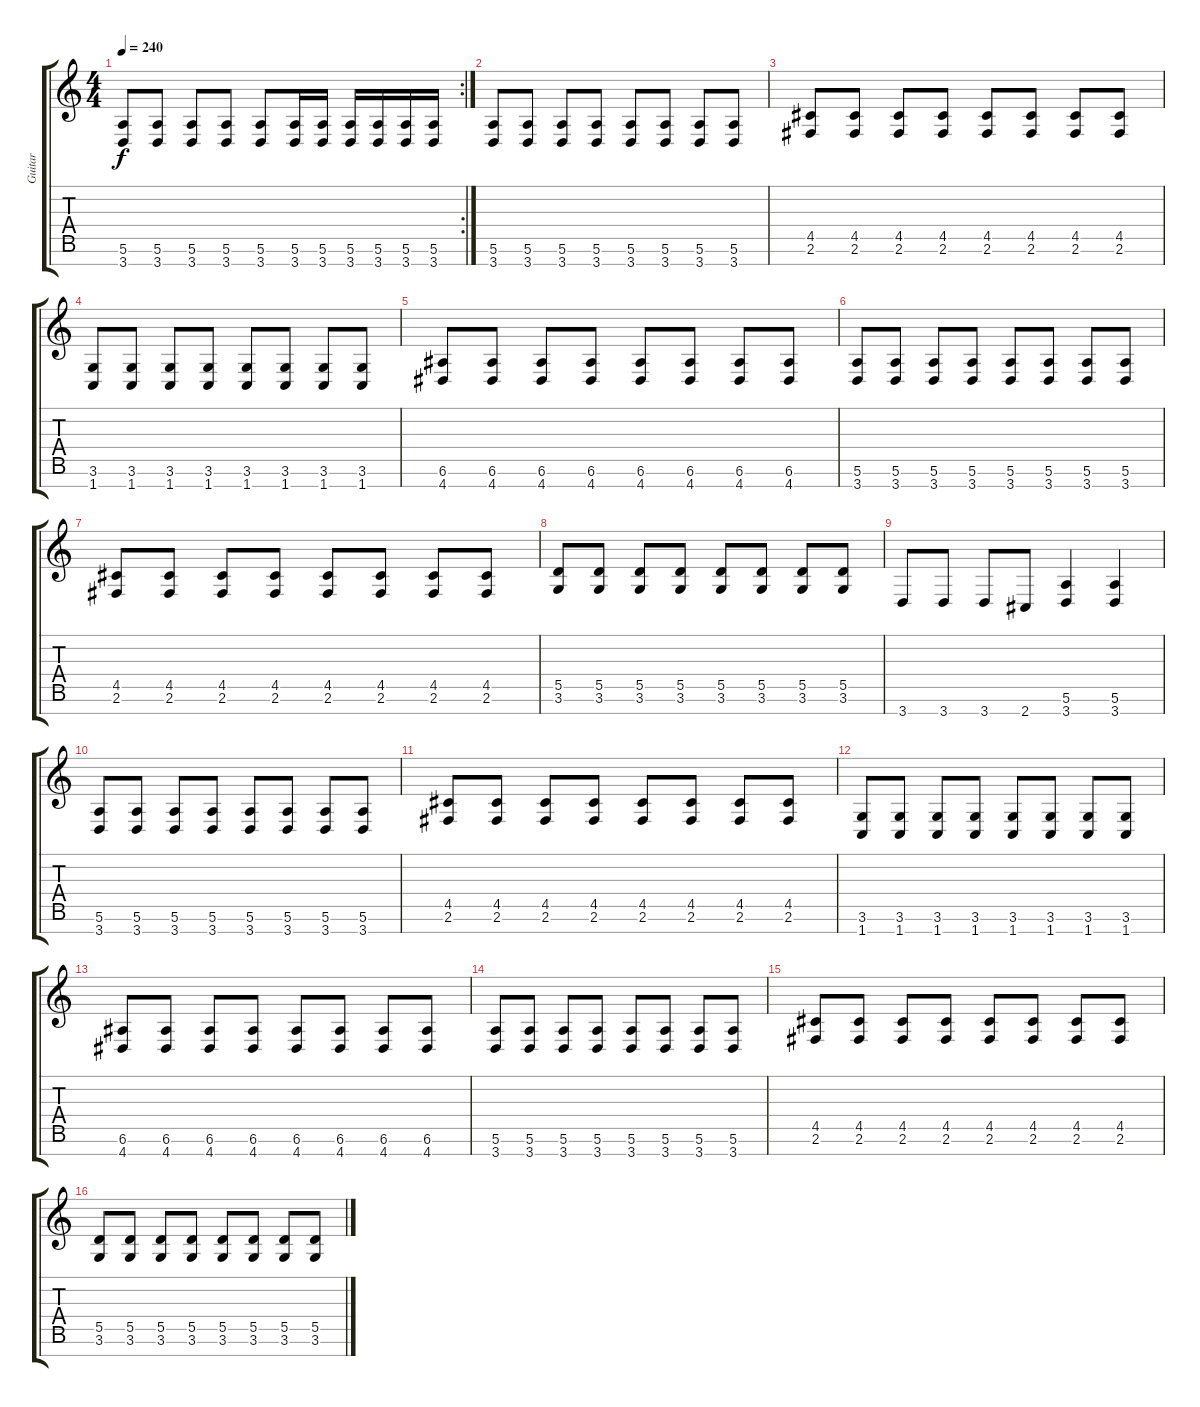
\track ("Guitar" "Guitar") {instrument distortionguitar}
\staff {score tabs}
\tuning (E4 B3 G3 D3 A2 E2 B1) {hide}
\rc 2
\ts (4 4)
\tempo 240
\clef g2
\ks c
(5.6 3.7).8{dy f} (5.6 3.7).8 (5.6 3.7).8 (5.6 3.7).8 (5.6 3.7).8 (5.6 3.7).16 (5.6 3.7).16 (5.6 3.7).16 (5.6 3.7).16 (5.6 3.7).16 (5.6 3.7).16 |
(5.6 3.7).8 (5.6 3.7).8 (5.6 3.7).8 (5.6 3.7).8 (5.6 3.7).8 (5.6 3.7).8 (5.6 3.7).8 (5.6 3.7).8 |
(4.5 2.6).8 (4.5 2.6).8 (4.5 2.6).8 (4.5 2.6).8 (4.5 2.6).8 (4.5 2.6).8 (4.5 2.6).8 (4.5 2.6).8 |
(3.6 1.7).8 (3.6 1.7).8 (3.6 1.7).8 (3.6 1.7).8 (3.6 1.7).8 (3.6 1.7).8 (3.6 1.7).8 (3.6 1.7).8 |
(6.6 4.7).8 (6.6 4.7).8 (6.6 4.7).8 (6.6 4.7).8 (6.6 4.7).8 (6.6 4.7).8 (6.6 4.7).8 (6.6 4.7).8 |
(5.6 3.7).8 (5.6 3.7).8 (5.6 3.7).8 (5.6 3.7).8 (5.6 3.7).8 (5.6 3.7).8 (5.6 3.7).8 (5.6 3.7).8 |
(4.5 2.6).8 (4.5 2.6).8 (4.5 2.6).8 (4.5 2.6).8 (4.5 2.6).8 (4.5 2.6).8 (4.5 2.6).8 (4.5 2.6).8 |
(5.5 3.6).8 (5.5 3.6).8 (5.5 3.6).8 (5.5 3.6).8 (5.5 3.6).8 (5.5 3.6).8 (5.5 3.6).8 (5.5 3.6).8 |
3.7.8 3.7.8 3.7.8 2.7.8 (5.6 3.7).4 (5.6 3.7).4 |
(5.6 3.7).8 (5.6 3.7).8 (5.6 3.7).8 (5.6 3.7).8 (5.6 3.7).8 (5.6 3.7).8 (5.6 3.7).8 (5.6 3.7).8 |
(4.5 2.6).8 (4.5 2.6).8 (4.5 2.6).8 (4.5 2.6).8 (4.5 2.6).8 (4.5 2.6).8 (4.5 2.6).8 (4.5 2.6).8 |
(3.6 1.7).8 (3.6 1.7).8 (3.6 1.7).8 (3.6 1.7).8 (3.6 1.7).8 (3.6 1.7).8 (3.6 1.7).8 (3.6 1.7).8 |
(6.6 4.7).8 (6.6 4.7).8 (6.6 4.7).8 (6.6 4.7).8 (6.6 4.7).8 (6.6 4.7).8 (6.6 4.7).8 (6.6 4.7).8 |
(5.6 3.7).8 (5.6 3.7).8 (5.6 3.7).8 (5.6 3.7).8 (5.6 3.7).8 (5.6 3.7).8 (5.6 3.7).8 (5.6 3.7).8 |
(4.5 2.6).8 (4.5 2.6).8 (4.5 2.6).8 (4.5 2.6).8 (4.5 2.6).8 (4.5 2.6).8 (4.5 2.6).8 (4.5 2.6).8 |
(5.5 3.6).8 (5.5 3.6).8 (5.5 3.6).8 (5.5 3.6).8 (5.5 3.6).8 (5.5 3.6).8 (5.5 3.6).8 (5.5 3.6).8
